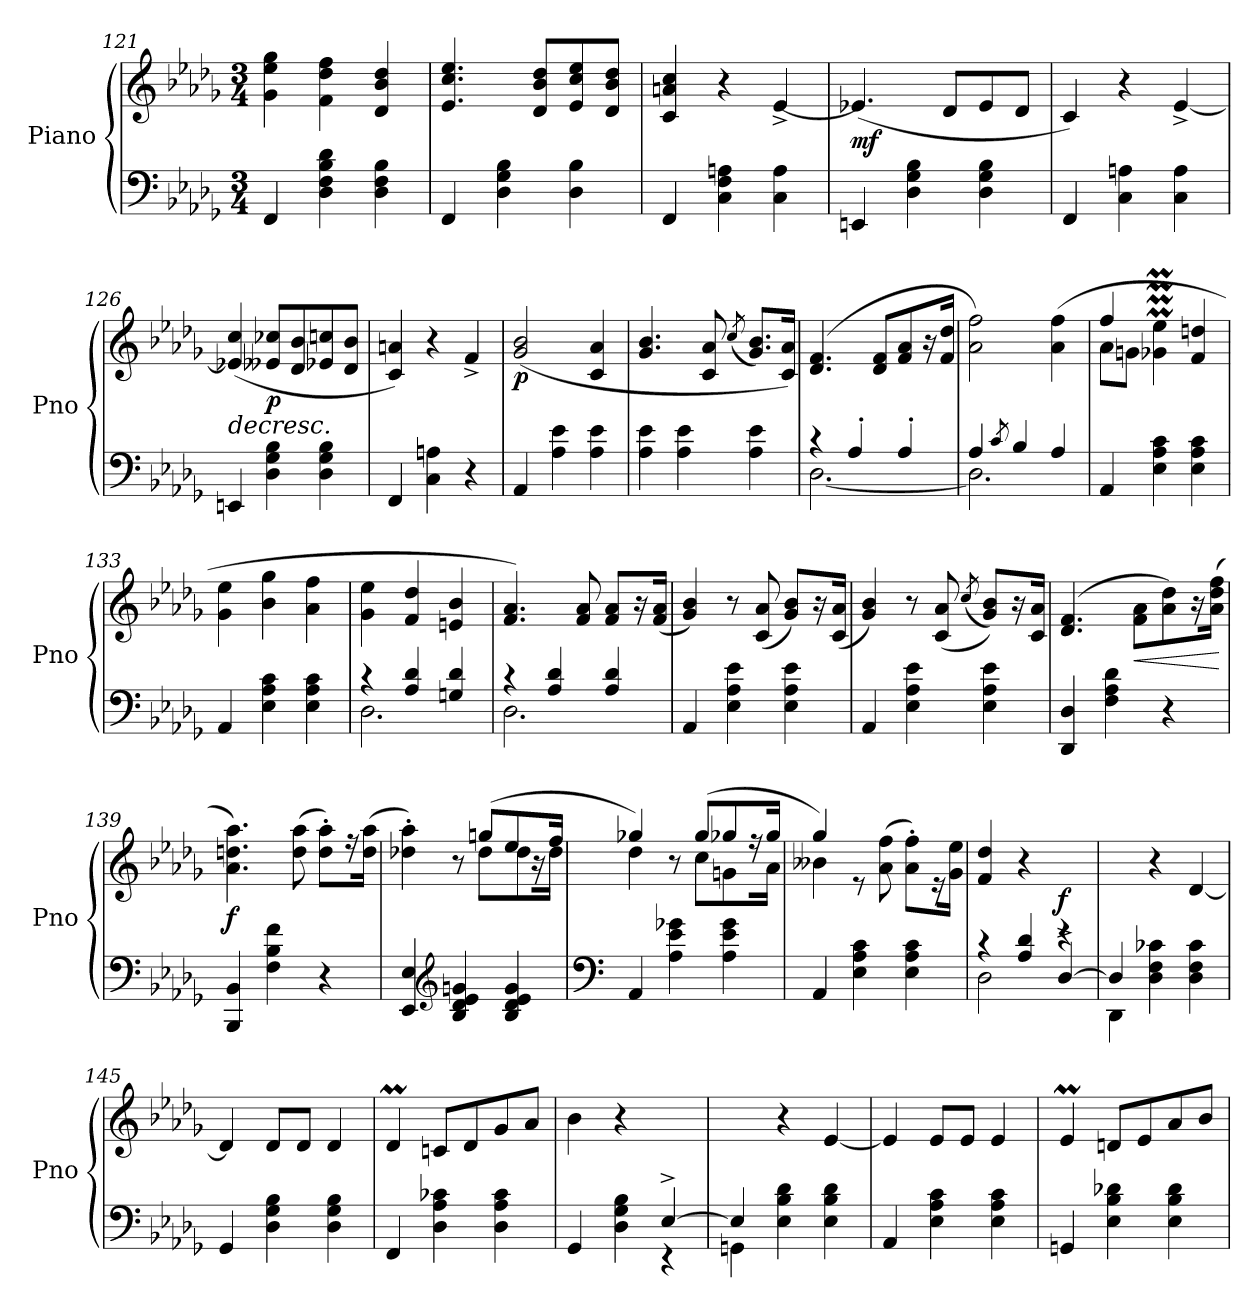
**kern	**kern	**dynam
*part1	*part1	*part1
*staff2	*staff1	*staff1/2
*I"Piano	*	*
*I'Pno	*	*
*clefF4	*clefG2	*
*k[b-e-a-d-g-]	*k[b-e-a-d-g-]	*
*M3/4	*M3/4	*
=121	=121	=121
4FF/	4g-\ 4ee-\ 4gg-\	.
4D-\ 4F\ 4B-\ 4d-\	4f\ 4dd-\ 4ff\	.
4D-\ 4F\ 4B-\	4d-/ 4b-/ 4dd-/	.
=122	=122	=122
4FF/	4.e-/ 4.cc/ 4.ee-/	.
4D-\ 4G-\ 4B-\	.	.
.	8d-/ 8b-/ 8dd-/L	.
4D-\ 4B-\	8e-/ 8cc/ 8ee-/	.
.	8d-/ 8b-/ 8dd-/J	.
=123	=123	=123
4FF/	4c/ 4an/ 4cc/	.
4C\ 4F\ 4An\	4r	.
4C\ 4A\	[4e-^/	.
!!LO:LB:g=z
=124	=124	=124
!	!	!LO:DY:b
4EEn/	(4.e-X/]	mf
4D-\ 4G-\ 4B-\	.	.
.	8d-/L	.
4D-\ 4G-\ 4B-\	8e-/	.
.	8d-/J	.
=125	=125	=125
4FF/	4c/)	.
4C\ 4An\	4r	.
4C\ 4A\	[4e-^/	.
=126	=126	=126
!	!	!LO:HP:b
4EEn/	(4e-X/] 4cc/	>
!	!	!LO:DY:b
4D-\ 4G-\ 4B-\	8e--X/ 8cc-X/L	p
.	8d-/ 8b-/	.
4D-\ 4G-\ 4B-\	8e-X/ 8ccn/	.
.	8d-/ 8b-/J	]
=127	=127	=127
4FF/	4c/ 4an/)	.
4C\ 4An\	4r	.
4r	4f^/	.
=128	=128	=128
!	!	!LO:DY:b
4AA-/	(2g-/ 2b-/	p
4A-\ 4e-\	.	.
4A-\ 4e-\	4c/ 4a-/	.
=129	=129	=129
4A-\ 4e-\	4.g-/ 4.b-/	.
4A-\ 4e-\	.	.
.	8c/ 8a-/	.
.	(8qcc/	.
4A-\ 4e-\	8.g-/ 8.b-/L)	.
.	16c/ 16a-/Jk)	.
=130	=130	=130
*^	*	*
4r	[2.D-\	(>4.d-/ 4.f/	.
4A-'/	.	.	.
.	.	8d-/ 8f/L	.
4A-'/	.	8f/ 8a-/	.
.	.	16r	.
.	.	16f/ 16dd-/Jk	.
=131	=131	=131	=131
4A-/	2.D-\]	2a-\ 2ff\)	.
8qc/	.	.	.
4B-/	.	.	.
4A-/	.	(4a-\ 4ff\	.
*v	*v	*	*
!!LO:LB:g=z
=132	=132	=132
*	*^	*
4AA-/	4ff/	8a-\L	.
.	.	8gn\J	.
4E-\ 4A-\ 4c\	4g-X\M 4ee-\M	2ryy	.
4E-\ 4A-\ 4c\	4f/ 4ddn/	.	.
*	*v	*v	*
=133	=133	=133
4AA-/	4g-\ 4ee-\	.
4E-\ 4A-\ 4c\	4b-\ 4gg-\	.
4E-\ 4A-\ 4c\	4a-\ 4ff\	.
=134	=134	=134
*^	*	*
4r	2.D-\	4g-\ 4ee-\	.
4A-/ 4d-/	.	4f/ 4dd-/	.
4Gn/ 4d-/	.	4en/ 4b-/	.
=135	=135	=135	=135
4r	2.D-\	4.f/ 4.a-/)	.
4A-/ 4d-/	.	.	.
.	.	8f/ 8a-/	.
4A-/ 4d-/	.	8f/ 8a-/L	.
.	.	16r	.
.	.	(16f/ 16a-/Jk	.
*v	*v	*	*
=136	=136	=136
4AA-/	4g-/ 4b-/)	.
4E-\ 4A-\ 4e-\	8r	.
.	(8c/ 8a-/	.
4E-\ 4A-\ 4e-\	8g-/ 8b-/L)	.
.	16r	.
.	(16c/ 16a-/Jk	.
=137	=137	=137
4AA-/	4g-/ 4b-/)	.
4E-\ 4A-\ 4e-\	8r	.
.	(8c/ 8a-/	.
.	(8qcc/	.
4E-\ 4A-\ 4e-\	8g-/ 8b-/L))	.
.	16r	.
.	16c/ 16a-/Jk	.
=138	=138	=138
4DD-/ 4D-/	(4.d-/ 4.f/	.
4F\ 4A-\ 4d-\	.	.
!	!	!LO:HP:b
.	8f\ 8a-\L	<
4r	8a-\ 8dd-\)	.
.	16r	.
.	(16a-\ 16dd-\ 16ff\Jk	.
.	.	[
!!LO:LB:g=z
=139	=139	=139
!	!	!LO:DY:b
4BBB-/ 4BB-/	4.a-\ 4.ddn\ 4.aa-\)	f
4F\ 4B-\ 4f\	.	.
.	(8dd\ 8aa-\	.
4r	8dd\' 8aa-\'L)	.
.	16r	.
.	(16dd\ 16aa-\Jk	.
=140	=140	=140
*	*^	*
4EE-/ 4E-/	4dd-X\' 4aa-\')	4ryy	.
*clefG2	*	*	*
4B-/ 4d-/ 4e-/ 4gn/	8r	8rddyy	.
.	(8ggn/L	8dd-\L	.
4B-/ 4d-/ 4e-/ 4g/	8ee-/	8dd-\	.
.	16r	16rddyy	.
.	16ff/Jk	16dd-\Jk	.
=141	=141	=141	=141
*clefF4	*	*	*
4AA-/	4gg-X/)	4dd-\	.
4A-\ 4e-\ 4g-X\	8r	8ryy	.
.	(8gg-/L	8cc\L	.
4A-\ 4e-\ 4g-\	8gg-X/	8gn\	.
.	16r	16rddyy	.
.	16gg-/Jk	16a-\Jk	.
=142	=142	=142	=142
4AA-/	4gg-/)	4b--X\	.
4E-\ 4A-\ 4c\	8re	2ryy	.
.	(>8a-\ 8ff\	.	.
4E-\ 4A-\ 4c\	8a-\' 8ff\'L)	.	.
.	16re	.	.
.	16g-\ 16ee-\Jk	.	.
*	*v	*v	*
=143	=143	=143
*^	*	*
*	*^	*	*
2ryy	4r	2D-\	4f/ 4dd-/	.
.	4A-/ 4d-/	.	4r	.
!	!	!	!	!LO:DY:b
[4D-^/	4ryy	4re	4ryy	f
*	*v	*v	*	*
=144	=144	=144	=144
4D-/]	4DD-\	4ryy	.
2ryy	4D-\ 4F\ 4c-X\	4r	.
.	4D-\ 4F\ 4c-\	[4d-/	.
*v	*v	*	*
=145	=145	=145
4GG-/	4d-/]	.
4D-\ 4G-\ 4B-\	8d-/L	.
.	8d-/J	.
4D-\ 4G-\ 4B-\	4d-/	.
!!LO:LB:g=z
=146	=146	=146
4FF/	4d-M/	.
4D-\ 4A-\ 4c-X\	8cn/L	.
.	8d-/	.
4D-\ 4A-\ 4c-\	8g-/	.
.	8a-/J	.
=147	=147	=147
*^	*	*
2ryy	4GG-/	4b-\	.
.	4D-\ 4G-\ 4B-\	4r	.
[4E-^/	4rEE	4ryy	.
=148	=148	=148	=148
4E-/]	4GGn\	4ryy	.
2ryy	4E-\ 4B-\ 4d-\	4r	.
.	4E-\ 4B-\ 4d-\	[4e-/	.
*v	*v	*	*
=149	=149	=149
4AA-/	4e-/]	.
4E-\ 4A-\ 4c\	8e-/L	.
.	8e-/J	.
4E-\ 4A-\ 4c\	4e-/	.
=150	=150	=150
4GGn/	4e-M/	.
4E-\ 4B-\ 4d-X\	8dn/L	.
.	8e-/	.
4E-\ 4B-\ 4d-\	8a-/	.
.	8b-/J	.
=	=	=
*-	*-	*-
